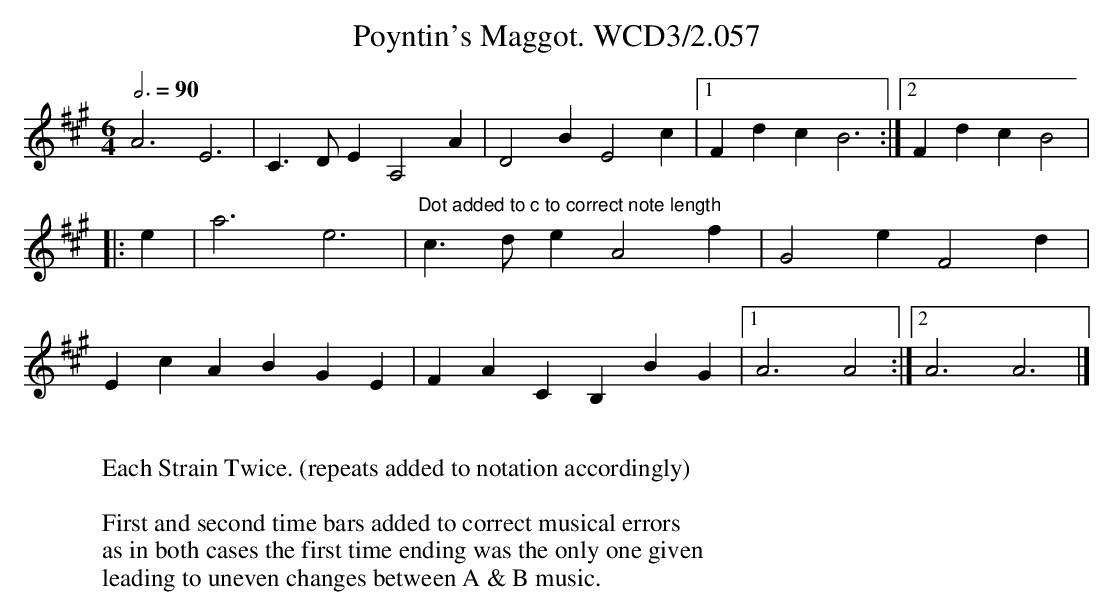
X:1
T:Poyntin's Maggot. WCD3/2.057
M:6/4
L:1/4
Q:3/4=90
K:A
A3E3|C3/D/E A,2A|D2B E2c|1Fdc B3:|2Fdc B2|
|:e|a3e3|"Dot added to c to correct note length"\
c3/d/e A2f|G2e F2d|
EcA BGE|FAC B,BG|1A3 A2:|2A3 A3|]
W:
W:Each Strain Twice. (repeats added to notation accordingly)
W:
W:First and second time bars added to correct musical errors
W:as in both cases the first time ending was the only one given
W:leading to uneven changes between A & B music.
